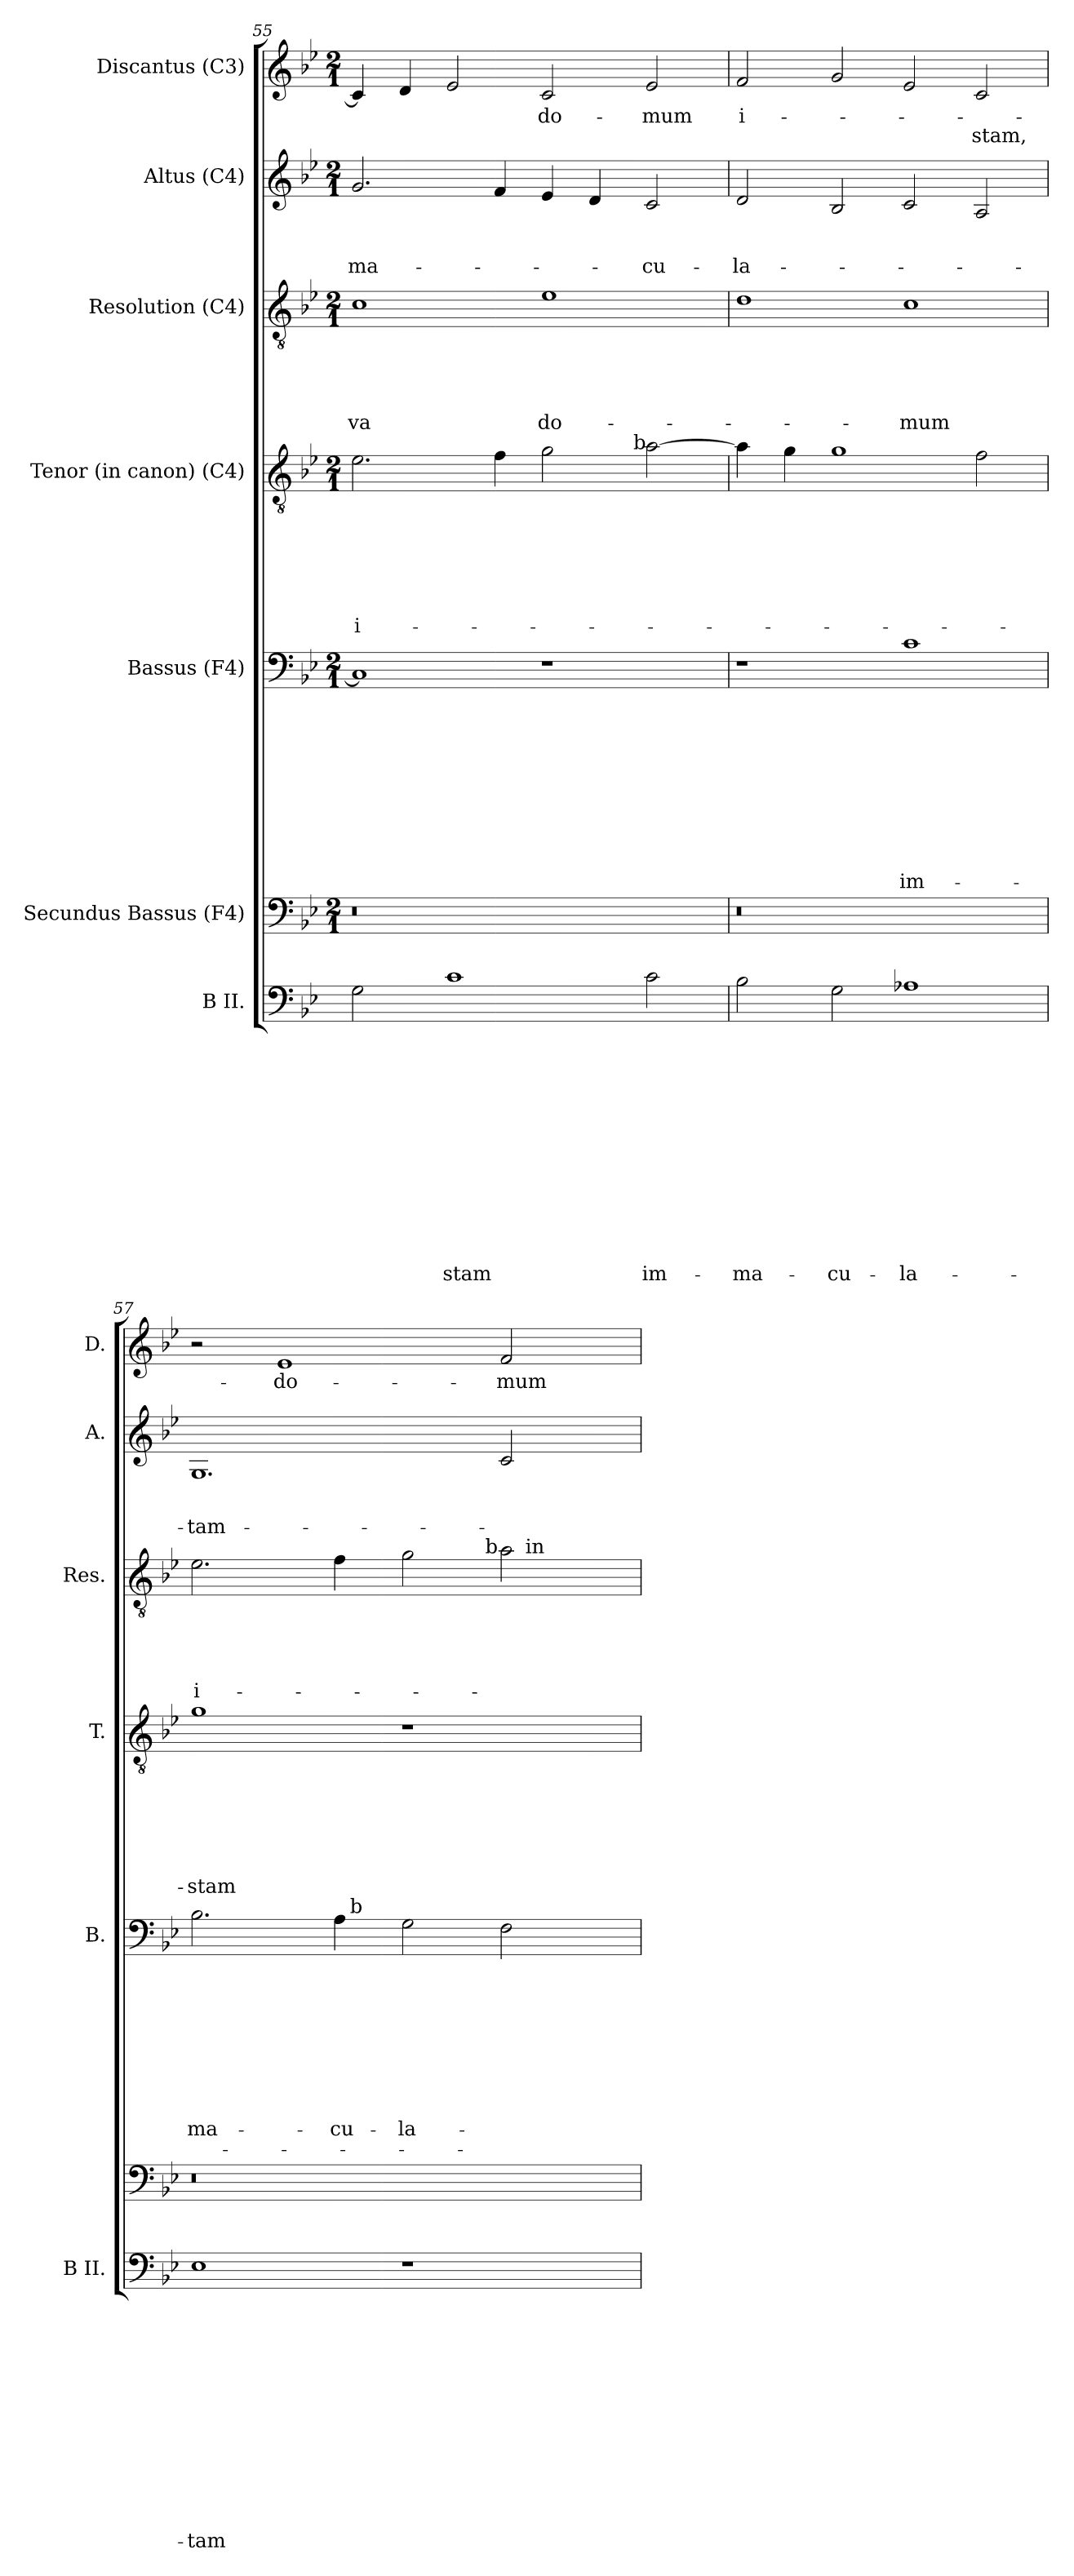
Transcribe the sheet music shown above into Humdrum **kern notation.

**kern	**text	**text	**text	**text	**text	**text	**text	**text	**text	**text	**text	**text	**text	**kern	**kern	**text	**text	**text	**text	**text	**text	**text	**text	**text	**text	**kern	**text	**text	**text	**text	**text	**text	**text	**kern	**text	**text	**text	**text	**text	**kern	**text	**text	**text	**kern	**text	**text
*part7	*part7	*part7	*part7	*part7	*part7	*part7	*part7	*part7	*part7	*part7	*part7	*part7	*part7	*part6	*part5	*part5	*part5	*part5	*part5	*part5	*part5	*part5	*part5	*part5	*part5	*part4	*part4	*part4	*part4	*part4	*part4	*part4	*part4	*part3	*part3	*part3	*part3	*part3	*part3	*part2	*part2	*part2	*part2	*part1	*part1	*part1
*staff7	*staff7	*staff7	*staff7	*staff7	*staff7	*staff7	*staff7	*staff7	*staff7	*staff7	*staff7	*staff7	*staff7	*staff6	*staff5	*staff5	*staff5	*staff5	*staff5	*staff5	*staff5	*staff5	*staff5	*staff5	*staff5	*staff4	*staff4	*staff4	*staff4	*staff4	*staff4	*staff4	*staff4	*staff3	*staff3	*staff3	*staff3	*staff3	*staff3	*staff2	*staff2	*staff2	*staff2	*staff1	*staff1	*staff1
*I"B II.	*	*	*	*	*	*	*	*	*	*	*	*	*	*I"Secundus Bassus (F4)	*I"Bassus (F4)	*	*	*	*	*	*	*	*	*	*	*I"Tenor (in canon) (C4)	*	*	*	*	*	*	*	*I"Resolution (C4)	*	*	*	*	*	*I"Altus (C4)	*	*	*	*I"Discantus (C3)	*	*
*I'B II.	*	*	*	*	*	*	*	*	*	*	*	*	*	*	*I'B.	*	*	*	*	*	*	*	*	*	*	*I'T.	*	*	*	*	*	*	*	*I'Res.	*	*	*	*	*	*I'A.	*	*	*	*I'D.	*	*
*clefF4	*	*	*	*	*	*	*	*	*	*	*	*	*	*clefF4	*clefF4	*	*	*	*	*	*	*	*	*	*	*clefGv2	*	*	*	*	*	*	*	*clefGv2	*	*	*	*	*	*clefG2	*	*	*	*clefG2	*	*
*k[b-e-]	*	*	*	*	*	*	*	*	*	*	*	*	*	*k[b-e-]	*k[b-e-]	*	*	*	*	*	*	*	*	*	*	*k[b-e-]	*	*	*	*	*	*	*	*k[b-e-]	*	*	*	*	*	*k[b-e-]	*	*	*	*k[b-e-]	*	*
*B-:	*	*	*	*	*	*	*	*	*	*	*	*	*	*B-:	*B-:	*	*	*	*	*	*	*	*	*	*	*B-:	*	*	*	*	*	*	*	*B-:	*	*	*	*	*	*B-:	*	*	*	*B-:	*	*
*	*	*	*	*	*	*	*	*	*	*	*	*	*	*M2/1	*M2/1	*	*	*	*	*	*	*	*	*	*	*M2/1	*	*	*	*	*	*	*	*M2/1	*	*	*	*	*	*M2/1	*	*	*	*M2/1	*	*
=55	=55	=55	=55	=55	=55	=55	=55	=55	=55	=55	=55	=55	=55	=55	=55	=55	=55	=55	=55	=55	=55	=55	=55	=55	=55	=55	=55	=55	=55	=55	=55	=55	=55	=55	=55	=55	=55	=55	=55	=55	=55	=55	=55	=55	=55	=55
!	!	!	!	!	!	!	!	!	!	!	!	!	!	!	!	!	!	!	!	!	!	!	!	!	!	!	!	!	!	!	!	!	!LO:LY:b:rj	!	!	!	!	!	!LO:LY:b	!	!	!	!LO:LY:b	!	!	!
*	*	*	*	*	*	*	*	*	*	*	*	*	*	*	*	*	*	*	*	*	*	*	*	*	*	*^	*	*	*	*	*	*	*	*	*	*	*	*	*	*	*	*	*	*	*	*
2G\	.	.	.	.	.	.	.	.	.	.	.	.	.	0r	1C]	.	.	.	.	.	.	.	.	.	.	2.e-\	1ryy	.	.	.	.	.	.	i-	1c	.	.	.	.	-va	2.g/	.	.	-ma-	4c/]	.	.
.	.	.	.	.	.	.	.	.	.	.	.	.	.	.	.	.	.	.	.	.	.	.	.	.	.	.	.	.	.	.	.	.	.	.	.	.	.	.	.	.	.	.	.	.	4d/	.	.
!	!	!	!	!	!	!	!	!	!	!	!	!	!LO:LY:b	!	!	!	!	!	!	!	!	!	!	!	!	!	!	!	!	!	!	!	!	!	!	!	!	!	!	!	!	!	!	!	!	!	!
1c	.	.	.	.	.	.	.	.	.	.	.	.	-stam	.	.	.	.	.	.	.	.	.	.	.	.	.	.	.	.	.	.	.	.	.	.	.	.	.	.	.	.	.	.	.	2e-/	.	.
.	.	.	.	.	.	.	.	.	.	.	.	.	.	.	.	.	.	.	.	.	.	.	.	.	.	4f\	.	.	.	.	.	.	.	.	.	.	.	.	.	.	4f/	.	.	.	.	.	.
!	!	!	!	!	!	!	!	!	!	!	!	!	!	!	!	!	!	!	!	!	!	!	!	!	!	!	!	!	!	!	!	!	!	!	!	!	!	!	!	!LO:LY:b	!	!	!	!	!	!LO:LY:b	!
.	.	.	.	.	.	.	.	.	.	.	.	.	.	.	1r	.	.	.	.	.	.	.	.	.	.	2g\	4...ryy	.	.	.	.	.	.	.	1e-	.	.	.	.	do-	4e-/	.	.	.	2c/	do-	.
.	.	.	.	.	.	.	.	.	.	.	.	.	.	.	.	.	.	.	.	.	.	.	.	.	.	.	.	.	.	.	.	.	.	.	.	.	.	.	.	.	4d/	.	.	.	.	.	.
!	!	!	!	!	!	!	!	!	!	!	!	!	!	!	!	!	!	!	!	!	!	!	!	!	!	!	!LO:TX:a:t=b	!	!	!	!	!	!	!	!	!	!	!	!	!	!	!	!	!	!	!	!
.	.	.	.	.	.	.	.	.	.	.	.	.	.	.	.	.	.	.	.	.	.	.	.	.	.	.	2ryy	.	.	.	.	.	.	.	.	.	.	.	.	.	.	.	.	.	.	.	.
!	!	!	!	!	!	!	!	!	!	!	!	!	!LO:LY:b	!	!	!	!	!	!	!	!	!	!	!	!	!	!	!	!	!	!	!	!	!	!	!	!	!	!	!	!	!	!	!LO:LY:b	!	!LO:LY:b	!
2c\	.	.	.	.	.	.	.	.	.	.	.	.	im-	.	.	.	.	.	.	.	.	.	.	.	.	[>2a\	.	.	.	.	.	.	.	.	.	.	.	.	.	.	2c/	.	.	-cu-	2e-/	-mum	.
.	.	.	.	.	.	.	.	.	.	.	.	.	.	.	.	.	.	.	.	.	.	.	.	.	.	.	32ryy	.	.	.	.	.	.	.	.	.	.	.	.	.	.	.	.	.	.	.	.
=56	=56	=56	=56	=56	=56	=56	=56	=56	=56	=56	=56	=56	=56	=56	=56	=56	=56	=56	=56	=56	=56	=56	=56	=56	=56	=56	=56	=56	=56	=56	=56	=56	=56	=56	=56	=56	=56	=56	=56	=56	=56	=56	=56	=56	=56	=56	=56
!	!	!	!	!	!	!	!	!	!	!	!	!	!LO:LY:b	!	!	!	!	!	!	!	!	!	!	!	!	!	!	!	!	!	!	!	!	!	!	!	!	!	!	!	!	!	!	!LO:LY:b	!	!LO:LY:b:rj	!
*	*	*	*	*	*	*	*	*	*	*	*	*	*	*	*	*	*	*	*	*	*	*	*	*	*	*v	*v	*	*	*	*	*	*	*	*	*	*	*	*	*	*	*	*	*	*	*	*
2B-\	.	.	.	.	.	.	.	.	.	.	.	.	-ma-	0r	1r	.	.	.	.	.	.	.	.	.	.	4a\]	.	.	.	.	.	.	.	1d	.	.	.	.	.	2d/	.	.	-la-	2f/	i-	.
.	.	.	.	.	.	.	.	.	.	.	.	.	.	.	.	.	.	.	.	.	.	.	.	.	.	4g\	.	.	.	.	.	.	.	.	.	.	.	.	.	.	.	.	.	.	.	.
!	!	!	!	!	!	!	!	!	!	!	!	!	!LO:LY:b	!	!	!	!	!	!	!	!	!	!	!	!	!	!	!	!	!	!	!	!	!	!	!	!	!	!	!	!	!	!	!	!	!
2G\	.	.	.	.	.	.	.	.	.	.	.	.	-cu-	.	.	.	.	.	.	.	.	.	.	.	.	1g	.	.	.	.	.	.	.	.	.	.	.	.	.	2B-/	.	.	.	2g/	.	.
!	!	!	!	!	!	!	!	!	!	!	!	!	!LO:LY:b	!	!	!	!	!	!	!	!	!	!	!	!LO:LY:b	!	!	!	!	!	!	!	!	!	!	!	!	!	!LO:LY:b	!	!	!	!	!	!	!
1A-X	.	.	.	.	.	.	.	.	.	.	.	.	-la-	.	1c	.	.	.	.	.	.	.	.	.	im-	.	.	.	.	.	.	.	.	1c	.	.	.	.	-mum	2c/	.	.	.	2e-/	.	.
!	!	!	!	!	!	!	!	!	!	!	!	!	!	!	!	!	!	!	!	!	!	!	!	!	!	!	!	!	!	!	!	!	!	!	!	!	!	!	!	!	!	!	!	!	!	!LO:LY:b
.	.	.	.	.	.	.	.	.	.	.	.	.	.	.	.	.	.	.	.	.	.	.	.	.	.	2f\	.	.	.	.	.	.	.	.	.	.	.	.	.	2A/	.	.	.	2c/	.	-stam,
!!LO:PB:g=z
=57	=57	=57	=57	=57	=57	=57	=57	=57	=57	=57	=57	=57	=57	=57	=57	=57	=57	=57	=57	=57	=57	=57	=57	=57	=57	=57	=57	=57	=57	=57	=57	=57	=57	=57	=57	=57	=57	=57	=57	=57	=57	=57	=57	=57	=57	=57
!	!	!	!	!	!	!	!	!	!	!	!	!	!LO:LY:b	!	!	!	!	!	!	!	!	!	!	!LO:LY:b	!	!	!	!	!	!	!	!	!LO:LY:b	!	!	!	!	!	!LO:LY:b:rj	!	!	!	!LO:LY:b	!	!	!
*	*	*	*	*	*	*	*	*	*	*	*	*	*	*	*^	*	*	*	*	*	*	*	*	*	*	*	*	*	*	*	*	*	*	*^	*	*	*	*	*	*	*	*	*	*	*	*
*	*	*	*	*	*	*	*	*	*	*	*	*	*	*	*	*	*	*	*	*	*	*	*	*	*	*	*	*	*	*	*	*	*	*	*	*^	*	*	*	*	*	*	*	*	*	*	*	*
1E-	.	.	.	.	.	.	.	.	.	.	.	.	-tam	0r	2.B-\	2ryy	.	.	.	.	.	.	.	.	-ma-	.	1g	.	.	.	.	.	.	-stam	2.e-\	1ryy	1ryy	.	.	.	.	i-	1.G	.	.	-tam-	2r	.	.
!	!	!	!	!	!	!	!	!	!	!	!	!	!	!	!	!	!	!	!	!	!	!	!	!	!	!	!	!	!	!	!	!	!	!	!	!	!	!	!	!	!	!	!	!	!	!	!	!LO:LY:b	!
.	.	.	.	.	.	.	.	.	.	.	.	.	.	.	.	4ryy	.	.	.	.	.	.	.	.	.	.	.	.	.	.	.	.	.	.	.	.	.	.	.	.	.	.	.	.	.	.	1e-	-do-	.
!	!	!	!	!	!	!	!	!	!	!	!	!	!	!	!	!	!	!	!	!	!	!	!	!	!LO:LY:b	!	!	!	!	!	!	!	!	!	!	!	!	!	!	!	!	!	!	!	!	!	!	!	!
.	.	.	.	.	.	.	.	.	.	.	.	.	.	.	4A\	32ryy	.	.	.	.	.	.	.	.	-cu-	.	.	.	.	.	.	.	.	.	4f\	.	.	.	.	.	.	.	.	.	.	.	.	.	.
!	!	!	!	!	!	!	!	!	!	!	!	!	!	!	!	!LO:TX:a:t=b	!	!	!	!	!	!	!	!	!	!	!	!	!	!	!	!	!	!	!	!	!	!	!	!	!	!	!	!	!	!	!	!	!
.	.	.	.	.	.	.	.	.	.	.	.	.	.	.	.	1ryy	.	.	.	.	.	.	.	.	.	.	.	.	.	.	.	.	.	.	.	.	.	.	.	.	.	.	.	.	.	.	.	.	.
!	!	!	!	!	!	!	!	!	!	!	!	!	!	!	!	!	!	!	!	!	!	!	!	!	!LO:LY:b	!	!	!	!	!	!	!	!	!	!	!	!	!	!	!	!	!	!	!	!	!	!	!	!
1r	.	.	.	.	.	.	.	.	.	.	.	.	.	.	2G\	.	.	.	.	.	.	.	.	.	-la-	.	1r	.	.	.	.	.	.	.	2g\	4...ryy	2ryy	.	.	.	.	.	.	.	.	.	.	.	.
!	!	!	!	!	!	!	!	!	!	!	!	!	!	!	!	!	!	!	!	!	!	!	!	!	!	!	!	!	!	!	!	!	!	!	!	!LO:TX:a:t=b	!	!	!	!	!	!	!	!	!	!	!	!	!
.	.	.	.	.	.	.	.	.	.	.	.	.	.	.	.	.	.	.	.	.	.	.	.	.	.	.	.	.	.	.	.	.	.	.	.	2ryy	.	.	.	.	.	.	.	.	.	.	.	.	.
!	!	!	!	!	!	!	!	!	!	!	!	!	!	!	!	!	!	!	!	!	!	!	!	!	!	!	!	!	!	!	!	!	!	!	!	!	!	!	!	!	!	!	!	!	!	!	!	!LO:LY:b	!
.	.	.	.	.	.	.	.	.	.	.	.	.	.	.	2F\	.	.	.	.	.	.	.	.	.	.	.	.	.	.	.	.	.	.	.	[>2a\	.	16ryy	.	.	.	.	.	[<2c/	.	.	.	2f/	-mum	.
!	!	!	!	!	!	!	!	!	!	!	!	!	!	!	!	!	!	!	!	!	!	!	!	!	!	!	!	!	!	!	!	!	!	!	!	!	!LO:TX:a:t=in	!	!	!	!	!	!	!	!	!	!	!	!
.	.	.	.	.	.	.	.	.	.	.	.	.	.	.	.	.	.	.	.	.	.	.	.	.	.	.	.	.	.	.	.	.	.	.	.	.	4..ryy	.	.	.	.	.	.	.	.	.	.	.	.
.	.	.	.	.	.	.	.	.	.	.	.	.	.	.	.	8..ryy	.	.	.	.	.	.	.	.	.	.	.	.	.	.	.	.	.	.	.	.	.	.	.	.	.	.	.	.	.	.	.	.	.
.	.	.	.	.	.	.	.	.	.	.	.	.	.	.	.	.	.	.	.	.	.	.	.	.	.	.	.	.	.	.	.	.	.	.	.	32ryy	.	.	.	.	.	.	.	.	.	.	.	.	.
*	*	*	*	*	*	*	*	*	*	*	*	*	*	*	*v	*v	*	*	*	*	*	*	*	*	*	*	*	*	*	*	*	*	*	*	*v	*v	*v	*	*	*	*	*	*	*	*	*	*	*	*
=	=	=	=	=	=	=	=	=	=	=	=	=	=	=	=	=	=	=	=	=	=	=	=	=	=	=	=	=	=	=	=	=	=	=	=	=	=	=	=	=	=	=	=	=	=	=
*-	*-	*-	*-	*-	*-	*-	*-	*-	*-	*-	*-	*-	*-	*-	*-	*-	*-	*-	*-	*-	*-	*-	*-	*-	*-	*-	*-	*-	*-	*-	*-	*-	*-	*-	*-	*-	*-	*-	*-	*-	*-	*-	*-	*-	*-	*-
